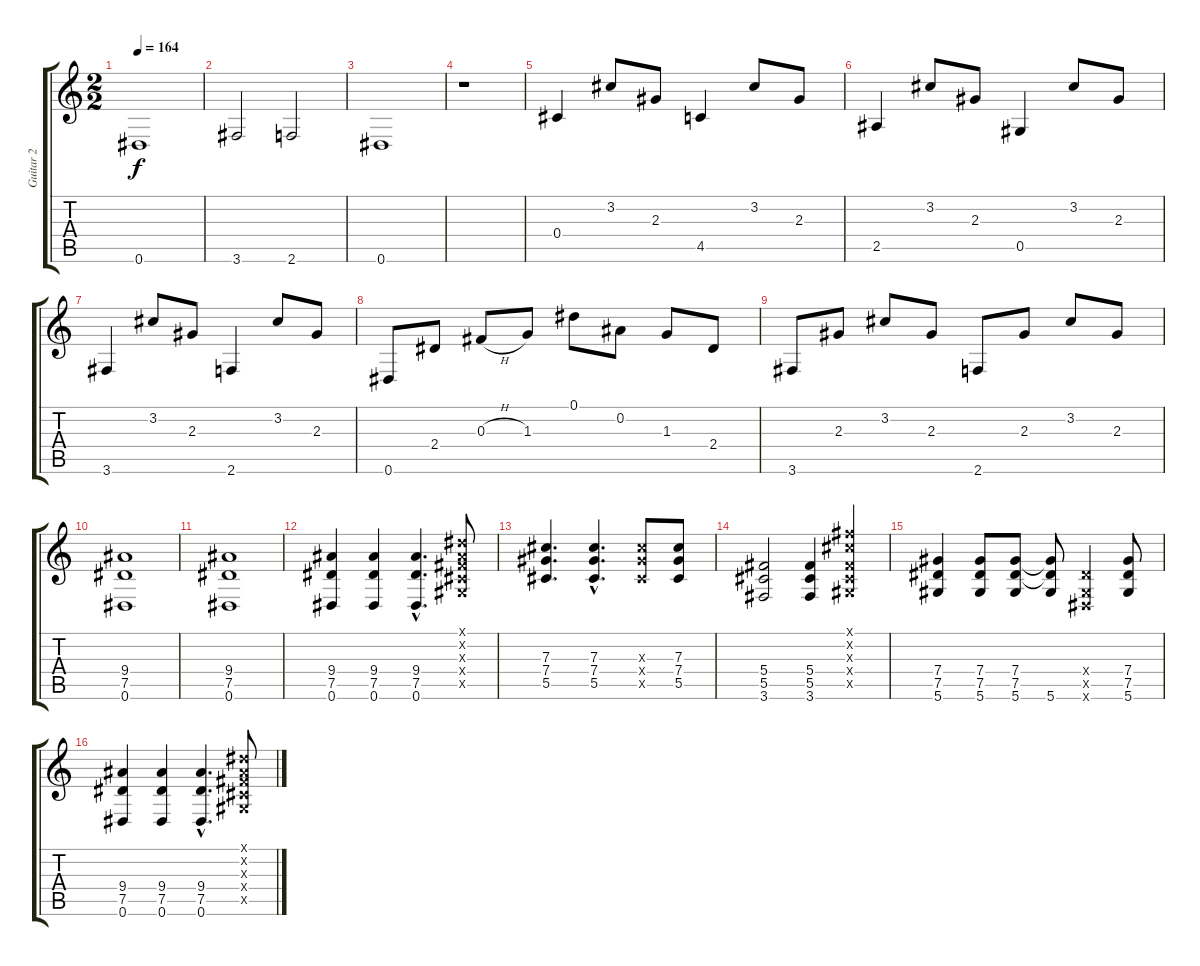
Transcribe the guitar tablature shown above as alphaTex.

\track ("Guitar 2" "Guitar 2") {instrument electricguitarclean}
\staff {score tabs}
\tuning (Eb4 Bb3 Gb3 Db3 Ab2 Eb2) {hide}
\ts (2 2)
\tempo 164
\clef g2
\ks c
0.6.1{dy f} |
3.6.2 2.6.2 |
0.6.1 |
r.1 |
0.4.4 3.2.8 2.3.8 4.5.4 3.2.8 2.3.8 |
2.5.4 3.2.8 2.3.8 0.5.4 3.2.8 2.3.8 |
3.6.4 3.2.8 2.3.8 2.6.4 3.2.8 2.3.8 |
0.6.8 2.4.8 0.3{h}.8 1.3.8 0.1.8 0.2.8 1.3.8 2.4.8 |
3.6.8 2.3.8 3.2.8 2.3.8 2.6.8 2.3.8 3.2.8 2.3.8 |
(9.4 7.5 0.6).1{volume 15 instrument overdrivenguitar} |
(9.4 7.5 0.6).1 |
(9.4 7.5 0.6).4 (9.4 7.5 0.6).4 (9.4{hac} 7.5{hac} 0.6{hac}).4{d} (0.1{x} 0.2{x} 0.3{x} 0.4{x} 0.5{x}).8 |
(7.3 7.4 5.5).4{d} (7.3{hac} 7.4{hac} 5.5{hac}).4{d} (7.3{x} 7.4{x} 5.5{x}).8 (7.3 7.4 5.5).8 |
(5.4 5.5 3.6).2 (5.4 5.5 3.6).4 (3.1{x} 3.2{x} 0.3{x} 0.4{x} 0.5{x}).4 |
(7.4 7.5 5.6).4 (7.4 7.5 5.6).8 (7.4 7.5 5.6).8 (7.4{t} 7.5{t} 5.6).8 (2.4{x} 0.5{x} 0.6{x}).4 (7.4 7.5 5.6).8 |
(9.4 7.5 0.6).4 (9.4 7.5 0.6).4 (9.4{hac} 7.5{hac} 0.6{hac}).4{d} (0.1{x} 0.2{x} 0.3{x} 0.4{x} 0.5{x}).8
